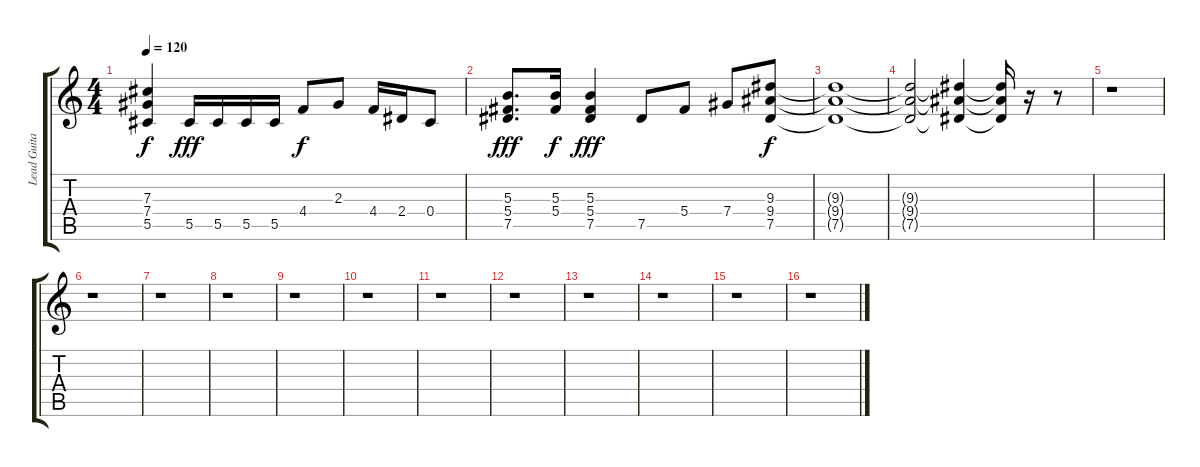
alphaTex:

\track ("Lead Guitar" "Lead Guita") {instrument distortionguitar}
\staff {score tabs}
\tuning (Eb4 Bb3 Gb3 Db3 Ab2 Eb2) {hide}
\ts (4 4)
\tempo 120
\clef g2
\ks c
(7.3{t} 7.4{t} 5.5{t}).4{dy f} 5.5.16{dy fff} 5.5.16 5.5.16 5.5.16 4.4.8{dy f} 2.3.8 4.4.16 2.4.16 0.4.8 |
(5.3 5.4 7.5).8{d dy fff} (5.3 5.4).16{dy f} (5.3 5.4 7.5).4{dy fff} 7.5.8 5.4.8 7.4.8 (9.3 9.4 7.5).8{dy f} |
(9.3{t} 9.4{t} 7.5{t}).1 |
(9.3{t} 9.4{t} 7.5{t}).2 (9.3{t} 9.4{t} 7.5{t}).4 (9.3{t} 9.4{t} 7.5{t}).16 r.16 r.8 |
r.1 |
r.1 |
r.1 |
r.1 |
r.1 |
r.1 |
r.1 |
r.1 |
r.1 |
r.1 |
r.1 |
r.1
